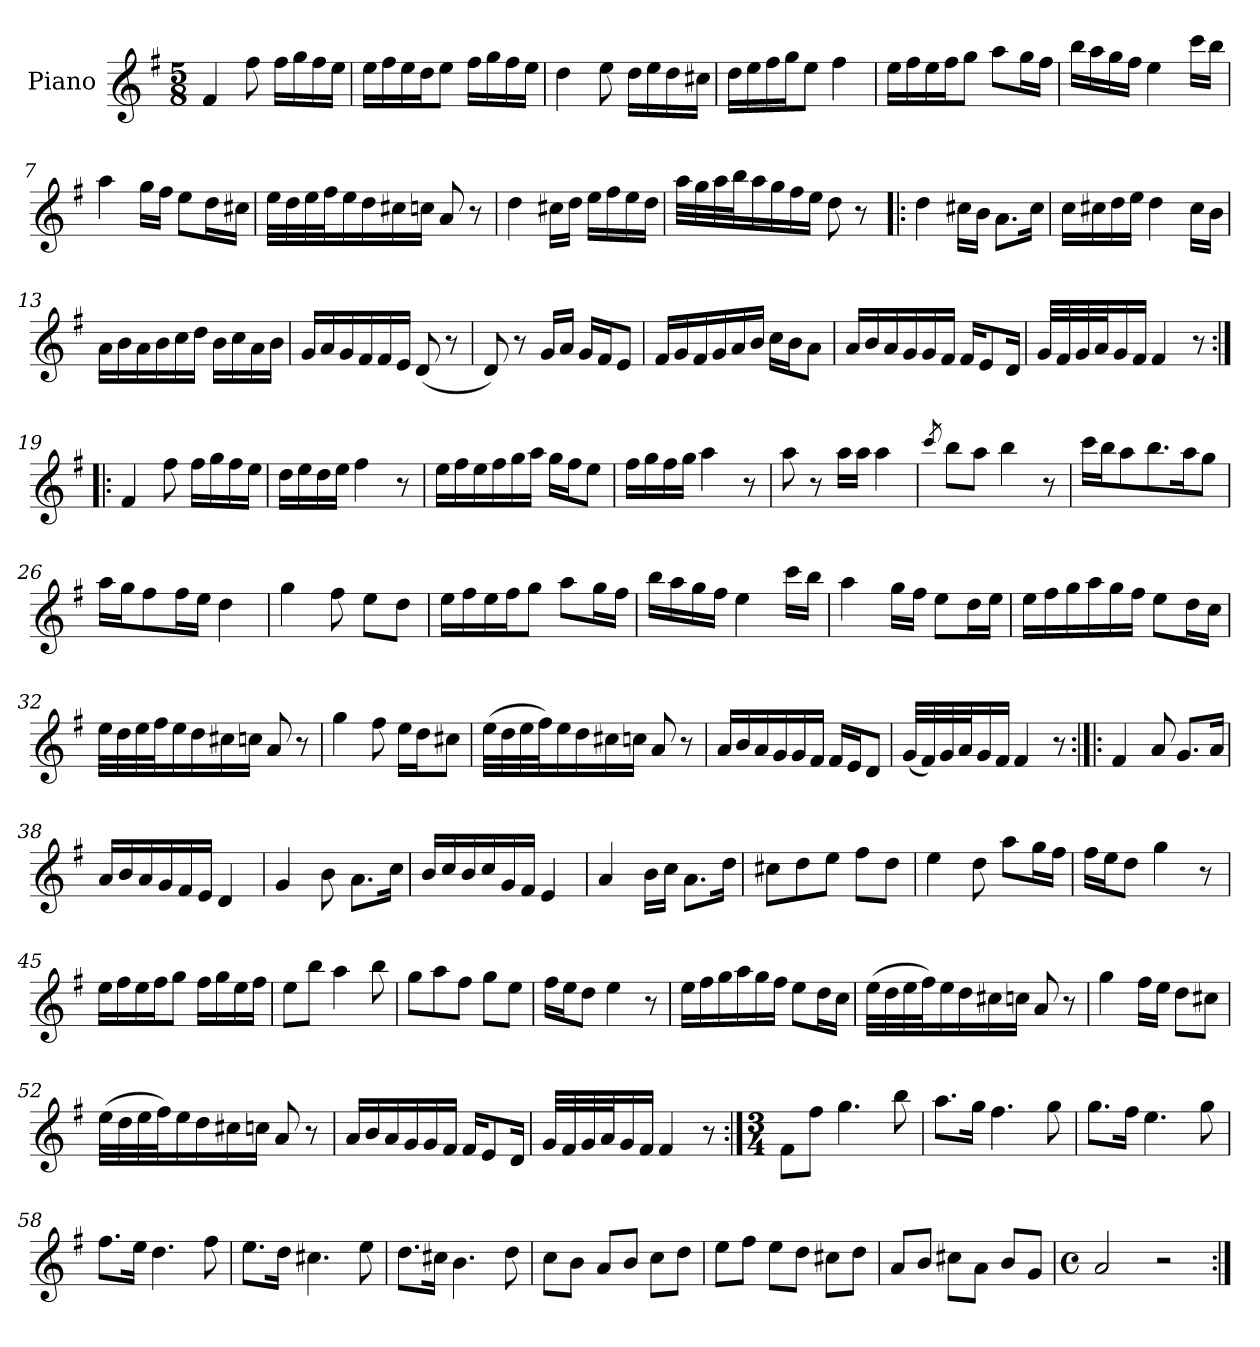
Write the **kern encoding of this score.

**kern
*part1
*staff1
*I"Piano
*I'Pno.
*clefG2
*k[f#]
*M5/8
=1
4f#/
8ff#\
16ff#\LL
16gg\
16ff#\
16ee\JJ
=2
16ee\LL
16ff#\
16ee\
16dd\J
8ee\J
16ff#\LL
16gg\
16ff#\
16ee\JJ
=3
4dd\
8ee\
16dd\LL
16ee\
16dd\
16cc#X\JJ
=4
16dd\LL
16ee\
16ff#\
16gg\J
8ee\J
4ff#\
=5
16ee\LL
16ff#\
16ee\
16ff#\J
8gg\J
8aa\L
16gg\L
16ff#\JJ
!!LO:LB:g=z
=6
16bb\LL
16aa\
16gg\
16ff#\JJ
4ee\
16ccc\LL
16bb\JJ
=7
4aa\
16gg\LL
16ff#\JJ
8ee\L
16dd\L
16cc#X\JJ
=8
32ee\LLL
32dd\
32ee\
32ff#\J
16ee\
16dd\
16cc#X\
16ccn\JJ
8a/
8r
=9
4dd\
16cc#X\LL
16dd\JJ
16ee\LL
16ff#\
16ee\
16dd\JJ
=10
32aa\LLL
32gg\
32aa\
32bb\J
16aa\
16gg\
16ff#\
16ee\JJ
8dd\
8r
!!LO:LB:g=z
=11!|:
4dd\
16cc#X\LL
16b\JJ
8.a\L
16cc#\Jk
=12
16cc\LL
16cc#X\
16dd\
16ee\JJ
4dd\
16cc#\LL
16b\JJ
=13
16a\LL
16b\
16a\
16b\
16cc\
16dd\JJ
16b\LL
16cc\
16a\
16b\JJ
=14
16g/LL
16a/
16g/
16f#/
16f#/
16e/JJ
(<8d/
8r
=15
8d/)
8r
16g/LL
16a/JJ
16g/LL
16f#/J
8e/J
!!LO:LB:g=z
=16
16f#/LL
16g/
16f#/
16g/
16a/
16b/JJ
16cc\LL
16b\J
8a\J
=17
16a/LL
16b/
16a/
16g/
16g/
16f#/JJ
16f#/KL
8e/
16d/Jk
=18
32g/LLL
32f#/
32g/
32a/J
16g/
16f#/JJ
4f#/
8r
=19:|!|:
4f#/
8ff#\
16ff#\LL
16gg\
16ff#\
16ee\JJ
=20
16dd\LL
16ee\
16dd\
16ee\JJ
4ff#\
8r
!!LO:LB:g=z
=21
16ee\LL
16ff#\
16ee\
16ff#\
16gg\
16aa\JJ
16gg\LL
16ff#\J
8ee\J
=22
16ff#\LL
16gg\
16ff#\
16gg\JJ
4aa\
8r
=23
8aa\
8r
16aa\LL
16aa\JJ
4aa\
=24
8qccc/
8bb\L
8aa\J
4bb\
8r
=25
16ccc\LL
16bb\J
8aa\
8.bb\
16aa\K
8gg\J
=26
16aa\LL
16gg\J
8ff#\
16ff#\L
16ee\JJ
4dd\
!!LO:LB:g=z
=27
4gg\
8ff#\
8ee\L
8dd\J
=28
16ee\LL
16ff#\
16ee\
16ff#\J
8gg\J
8aa\L
16gg\L
16ff#\JJ
=29
16bb\LL
16aa\
16gg\
16ff#\JJ
4ee\
16ccc\LL
16bb\JJ
=30
4aa\
16gg\LL
16ff#\JJ
8ee\L
16dd\L
16ee\JJ
=31
16ee\LL
16ff#\
16gg\
16aa\
16gg\
16ff#\JJ
8ee\L
16dd\L
16cc\JJ
!!LO:LB:g=z
=32
32ee\LLL
32dd\
32ee\
32ff#\J
16ee\
16dd\
16cc#X\
16ccn\JJ
8a/
8r
=33
4gg\
8ff#\
16ee\LL
16dd\J
8cc#X\J
=34
(>32ee\LLL
32dd\
32ee\
32ff#\J)
16ee\
16dd\
16cc#X\
16ccn\JJ
8a/
8r
=35
16a/LL
16b/
16a/
16g/
16g/
16f#/JJ
16f#/LL
16e/J
8d/J
!!LO:LB:g=z
=36
(<32g/LLL
32f#/)
32g/
32a/J
16g/
16f#/JJ
4f#/
8r
=37:|!|:
4f#/
8a/
8.g/L
16a/Jk
=38
16a/LL
16b/
16a/
16g/
16f#/
16e/JJ
4d/
=39
4g/
8b\
8.a\L
16cc\Jk
=40
16b/LL
16cc/
16b/
16cc/
16g/
16f#/JJ
4e/
=41
4a/
16b\LL
16cc\JJ
8.a\L
16dd\Jk
=42
8cc#X\L
8dd\
8ee\J
8ff#\L
8dd\J
!!LO:LB:g=z
=43
4ee\
8dd\
8aa\L
16gg\L
16ff#\JJ
=44
16ff#\LL
16ee\J
8dd\J
4gg\
8r
=45
16ee\LL
16ff#\
16ee\
16ff#\J
8gg\J
16ff#\LL
16gg\
16ee\
16ff#\JJ
=46
8ee\L
8bb\J
4aa\
8bb\
=47
8gg\L
8aa\
8ff#\J
8gg\L
8ee\J
=48
16ff#\LL
16ee\J
8dd\J
4ee\
8r
=49
16ee\LL
16ff#\
16gg\
16aa\
16gg\
16ff#\JJ
8ee\L
16dd\L
16cc\JJ
!!LO:LB:g=z
=50
(>32ee\LLL
32dd\
32ee\
32ff#\J)
16ee\
16dd\
16cc#X\
16ccn\JJ
8a/
8r
=51
4gg\
16ff#\LL
16ee\JJ
8dd\L
8cc#X\J
=52
(>32ee\LLL
32dd\
32ee\
32ff#\J)
16ee\
16dd\
16cc#X\
16ccn\JJ
8a/
8r
=53
16a/LL
16b/
16a/
16g/
16g/
16f#/JJ
16f#/KL
8e/
16d/Jk
!!LO:PB:g=z
=54
32g/LLL
32f#/
32g/
32a/J
16g/
16f#/JJ
4f#/
8r
=55:|!
*M3/4
8f#\L
8ff#\J
4.gg\
8bb\
=56
8.aa\L
16gg\Jk
4.ff#\
8gg\
=57
8.gg\L
16ff#\Jk
4.ee\
8gg\
=58
8.ff#\L
16ee\Jk
4.dd\
8ff#\
=59
8.ee\L
16dd\Jk
4.cc#X\
8ee\
=60
8.dd\L
16cc#X\Jk
4.b\
8dd\
!!LO:LB:g=z
=61
8cc\L
8b\J
8a/L
8b/J
8cc\L
8dd\J
=62
8ee\L
8ff#\J
8ee\L
8dd\J
8cc#X\L
8dd\J
=63
8a/L
8b/J
8cc#X\L
8a\J
8b/L
8g/J
=64
*M4/4
*met(c)
2a/
2r
=:|!
*-
